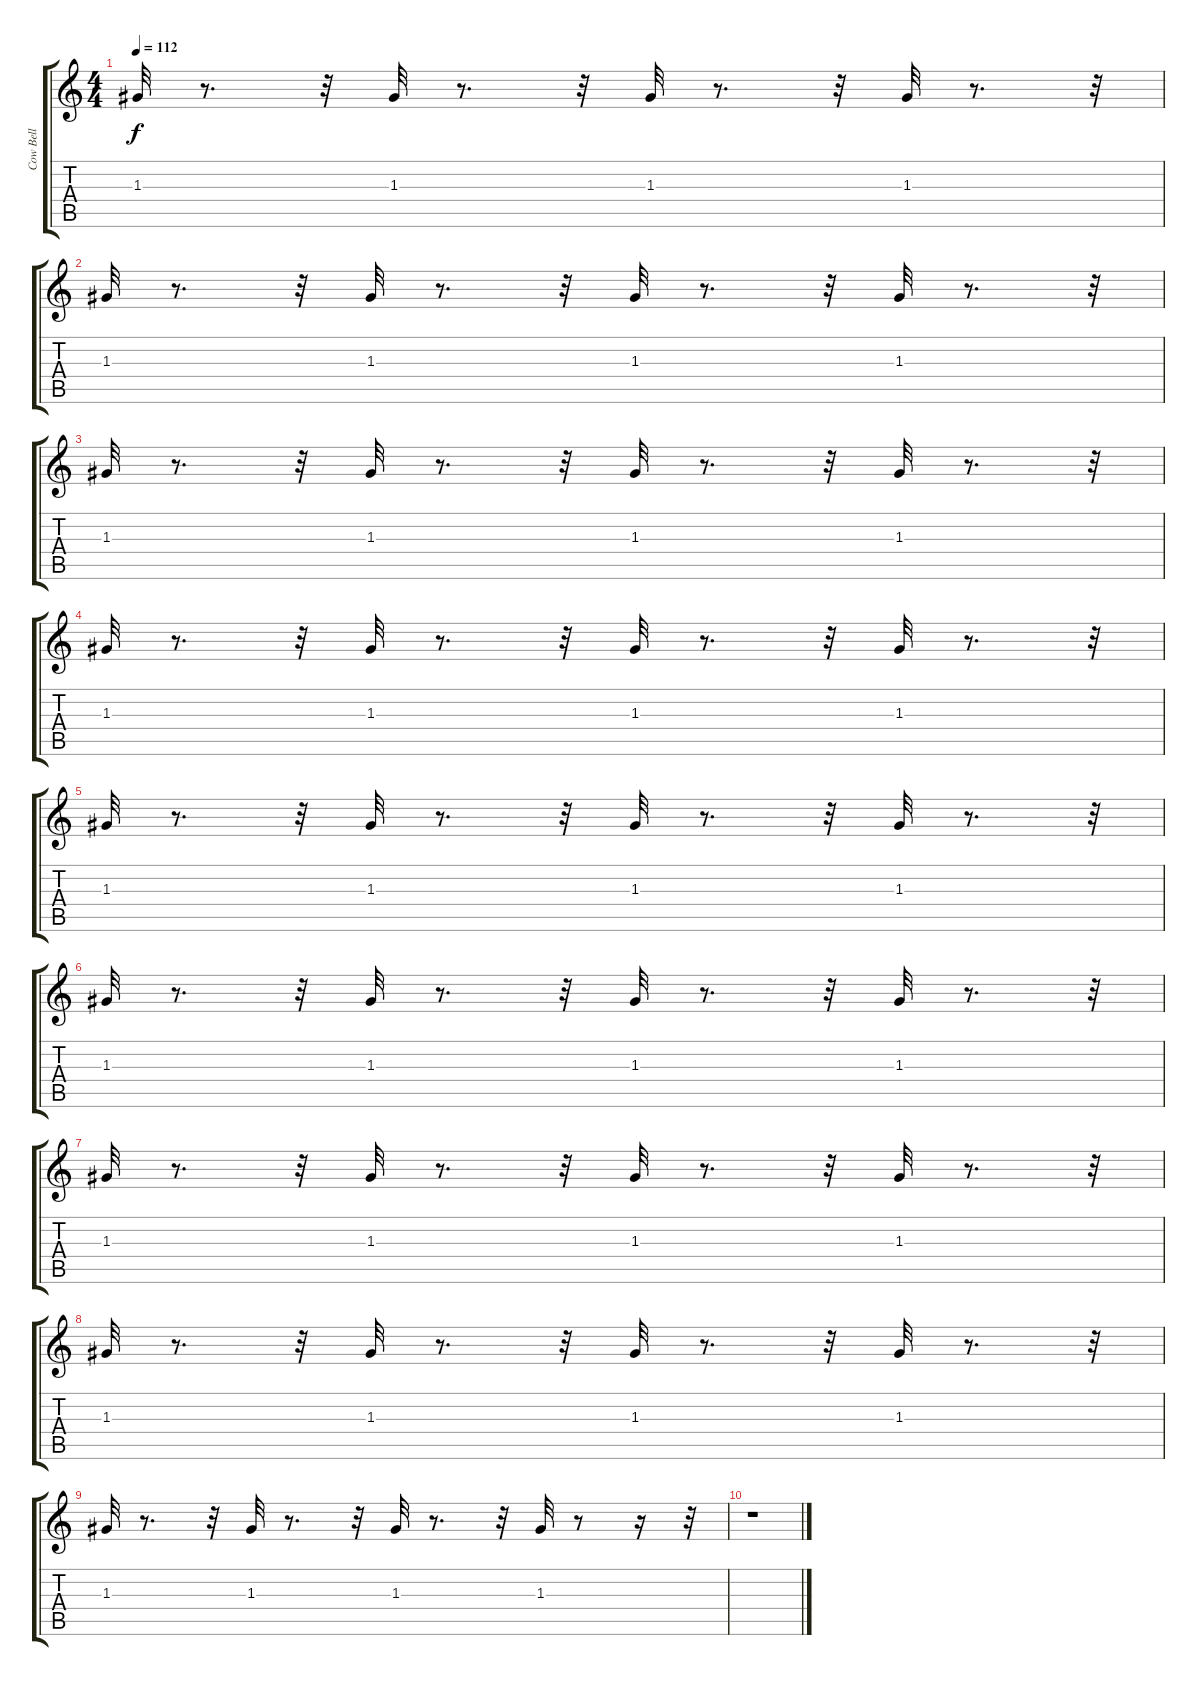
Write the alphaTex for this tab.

\track ("Cow Bell" "Cow Bell") {instrument acousticguitarsteel}
\staff {score tabs}
\tuning (E4 B3 G3 D3 A2 E2) {hide}
\ts (4 4)
\tempo 112
\clef g2
\ks c
1.3.32{dy f} r.8{d} r.32 1.3.32 r.8{d} r.32 1.3.32 r.8{d} r.32 1.3.32 r.8{d} r.32 |
1.3.32 r.8{d} r.32 1.3.32 r.8{d} r.32 1.3.32 r.8{d} r.32 1.3.32 r.8{d} r.32 |
1.3.32 r.8{d} r.32 1.3.32 r.8{d} r.32 1.3.32 r.8{d} r.32 1.3.32 r.8{d} r.32 |
1.3.32 r.8{d} r.32 1.3.32 r.8{d} r.32 1.3.32 r.8{d} r.32 1.3.32 r.8{d} r.32 |
1.3.32 r.8{d} r.32 1.3.32 r.8{d} r.32 1.3.32 r.8{d} r.32 1.3.32 r.8{d} r.32 |
1.3.32 r.8{d} r.32 1.3.32 r.8{d} r.32 1.3.32 r.8{d} r.32 1.3.32 r.8{d} r.32 |
1.3.32 r.8{d} r.32 1.3.32 r.8{d} r.32 1.3.32 r.8{d} r.32 1.3.32 r.8{d} r.32 |
1.3.32 r.8{d} r.32 1.3.32 r.8{d} r.32 1.3.32 r.8{d} r.32 1.3.32 r.8{d} r.32 |
1.3.32 r.8{d} r.32 1.3.32 r.8{d} r.32 1.3.32 r.8{d} r.32 1.3.32 r.8 r.16 r.32 |
r.1
